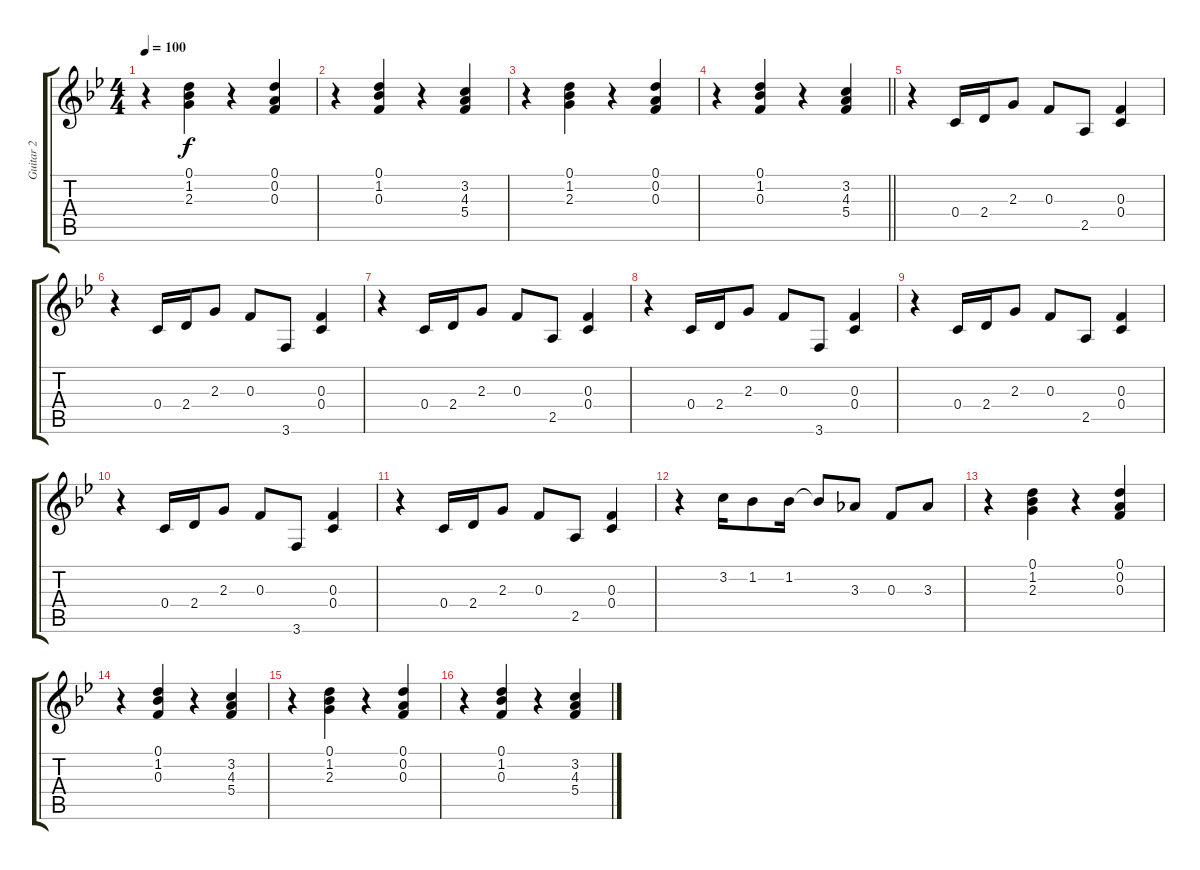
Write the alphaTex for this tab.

\track ("Guitar 2" "Guitar 2") {instrument acousticguitarnylon}
\staff {score tabs}
\tuning (D4 A3 F3 C3 G2 D2) {hide}
\ts (4 4)
\tempo 100
\clef g2
\ks bb
r.4{dy f} (0.1 1.2 2.3).4 r.4 (0.1 0.2 0.3).4 |
r.4 (0.1 1.2 0.3).4 r.4 (3.2 4.3 5.4).4 |
r.4 (0.1 1.2 2.3).4 r.4 (0.1 0.2 0.3).4 |
\barLineRight lightlight
r.4 (0.1 1.2 0.3).4 r.4 (3.2 4.3 5.4).4 |
r.4 0.4.16 2.4.16 2.3.8 0.3.8 2.5.8 (0.3 0.4).4 |
r.4 0.4.16 2.4.16 2.3.8 0.3.8 3.6.8 (0.3 0.4).4 |
r.4 0.4.16 2.4.16 2.3.8 0.3.8 2.5.8 (0.3 0.4).4 |
r.4 0.4.16 2.4.16 2.3.8 0.3.8 3.6.8 (0.3 0.4).4 |
r.4 0.4.16 2.4.16 2.3.8 0.3.8 2.5.8 (0.3 0.4).4 |
r.4 0.4.16 2.4.16 2.3.8 0.3.8 3.6.8 (0.3 0.4).4 |
r.4 0.4.16 2.4.16 2.3.8 0.3.8 2.5.8 (0.3 0.4).4 |
r.4 3.2.16 1.2.8 1.2.16 1.2{t}.8 3.3.8 0.3.8 3.3.8 |
r.4 (0.1 1.2 2.3).4 r.4 (0.1 0.2 0.3).4 |
r.4 (0.1 1.2 0.3).4 r.4 (3.2 4.3 5.4).4 |
r.4 (0.1 1.2 2.3).4 r.4 (0.1 0.2 0.3).4 |
r.4 (0.1 1.2 0.3).4 r.4 (3.2 4.3 5.4).4
